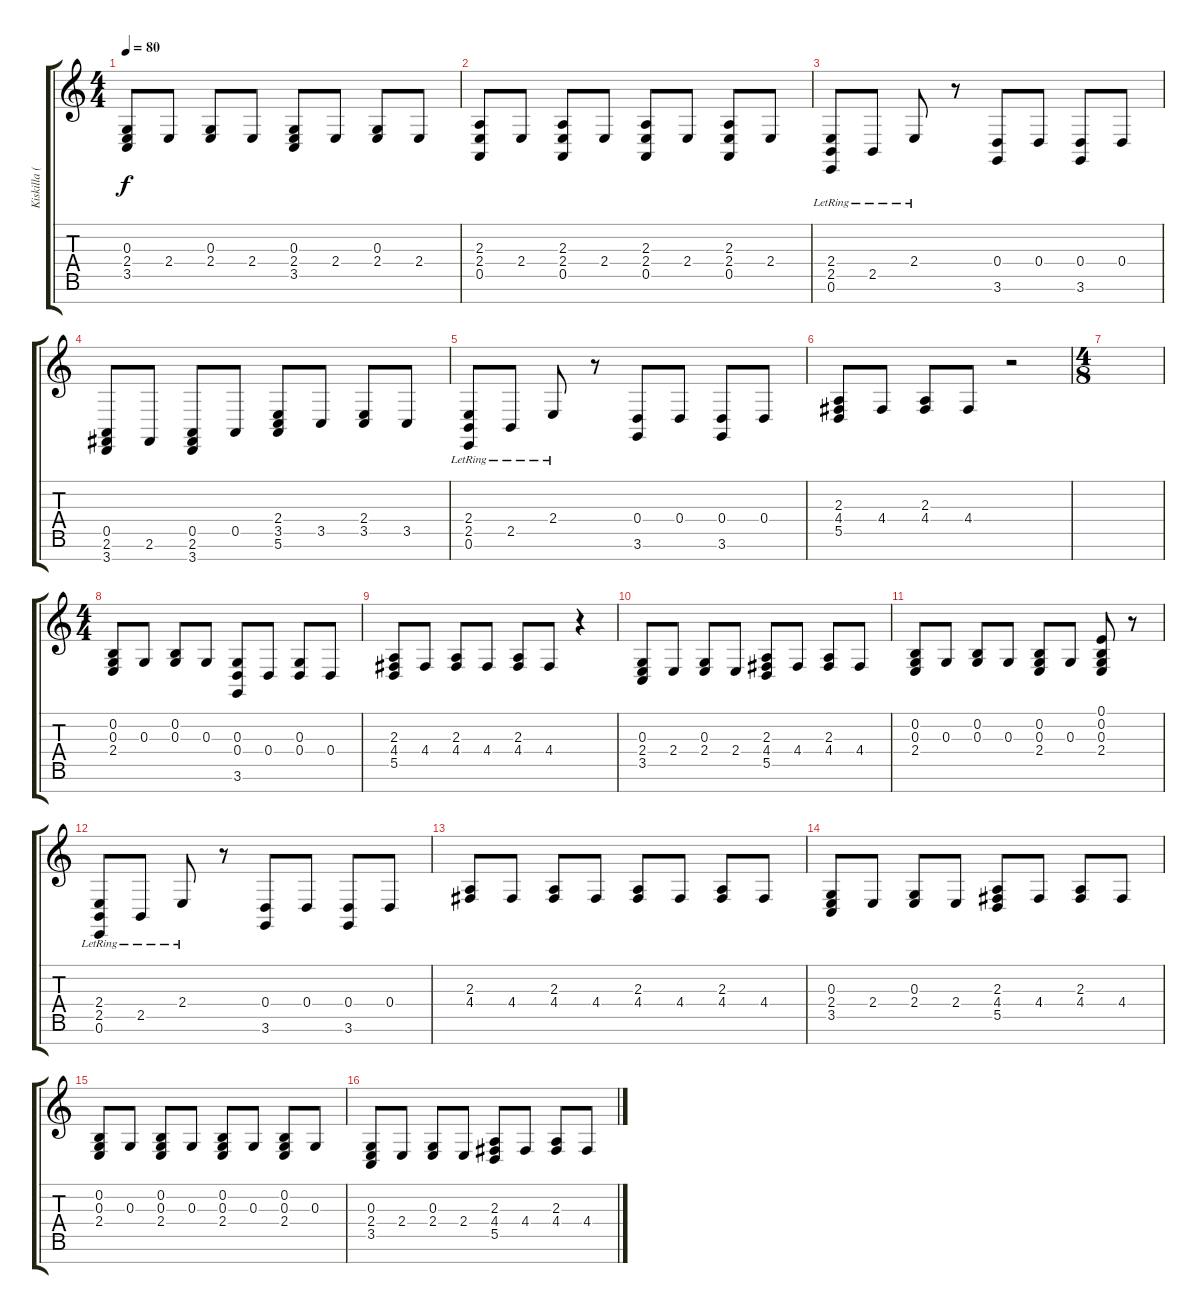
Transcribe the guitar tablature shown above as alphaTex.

\track ("Kiskilla (left hand)" "Kiskilla (") {instrument acousticgrandpiano}
\staff {score tabs}
\tuning (E4 B3 G3 D3 A2 E2 B1) {hide}
\ts (4 4)
\tempo 80
\clef g2
\ks c
(0.3 2.4 3.5).8{dy f} 2.4.8 (0.3 2.4).8 2.4.8 (0.3 2.4 3.5).8 2.4.8 (0.3 2.4).8 2.4.8 |
(2.3 2.4 0.5).8 2.4.8 (2.3 2.4 0.5).8 2.4.8 (2.3 2.4 0.5).8 2.4.8 (2.3 2.4 0.5).8 2.4.8 |
(2.4{lr} 2.5{lr} 0.6{lr}).8 2.5{lr}.8 2.4{lr}.8 r.8 (0.4 3.6).8 0.4.8 (0.4 3.6).8 0.4.8 |
(0.5 2.6 3.7).8 2.6.8 (0.5 2.6 3.7).8 0.5.8 (2.4 3.5 5.6).8 3.5.8 (2.4 3.5).8 3.5.8 |
(2.4{lr} 2.5{lr} 0.6{lr}).8 2.5{lr}.8 2.4{lr}.8 r.8 (0.4 3.6).8 0.4.8 (0.4 3.6).8 0.4.8 |
(2.3 4.4 5.5).8 4.4.8 (2.3 4.4).8 4.4.8 r.2 |
\ts (4 8)
|
\ts (4 4)
(0.2 0.3 2.4).8 0.3.8 (0.2 0.3).8 0.3.8 (0.3 0.4 3.6).8 0.4.8 (0.3 0.4).8 0.4.8 |
(2.3 4.4 5.5).8 4.4.8 (2.3 4.4).8 4.4.8 (2.3 4.4).8 4.4.8 r.4 |
(0.3 2.4 3.5).8 2.4.8 (0.3 2.4).8 2.4.8 (2.3 4.4 5.5).8 4.4.8 (2.3 4.4).8 4.4.8 |
(0.2 0.3 2.4).8 0.3.8 (0.2 0.3).8 0.3.8 (0.2 0.3 2.4).8 0.3.8 (0.1 0.2 0.3 2.4).8 r.8 |
(2.4{lr} 2.5{lr} 0.6{lr}).8 2.5{lr}.8 2.4{lr}.8 r.8 (0.4 3.6).8 0.4.8 (0.4 3.6).8 0.4.8 |
(2.3 4.4).8 4.4.8 (2.3 4.4).8 4.4.8 (2.3 4.4).8 4.4.8 (2.3 4.4).8 4.4.8 |
(0.3 2.4 3.5).8 2.4.8 (0.3 2.4).8 2.4.8 (2.3 4.4 5.5).8 4.4.8 (2.3 4.4).8 4.4.8 |
(0.2 0.3 2.4).8 0.3.8 (0.2 0.3 2.4).8 0.3.8 (0.2 0.3 2.4).8 0.3.8 (0.2 0.3 2.4).8 0.3.8 |
(0.3 2.4 3.5).8 2.4.8 (0.3 2.4).8 2.4.8 (2.3 4.4 5.5).8 4.4.8 (2.3 4.4).8 4.4.8
